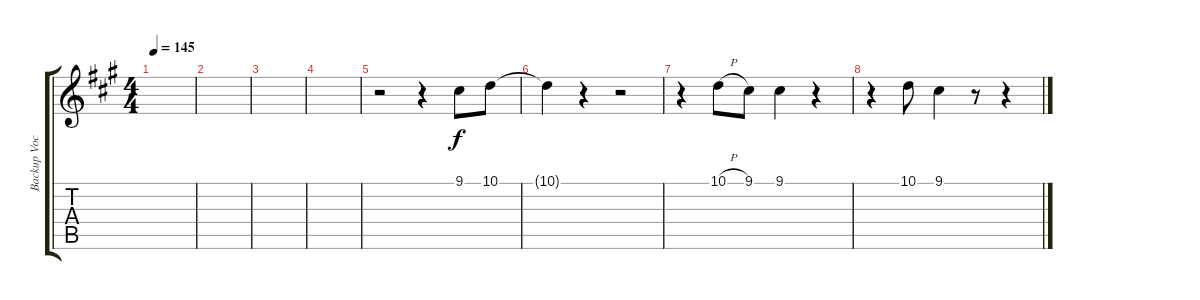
\track ("Backup Vocals" "Backup Voc") {instrument tenorsax}
\staff {score tabs}
\tuning (E4 B3 G3 D3 A2 E2) {hide}
\ts (4 4)
\tempo 145
\clef g2
\ks a
|
|
|
|
r.2 r.4 9.1.8 10.1.8 |
10.1{t}.4 r.4 r.2 |
r.4 10.1{h}.8 9.1.8 9.1.4 r.4 |
r.4 10.1.8 9.1.4 r.8 r.4
